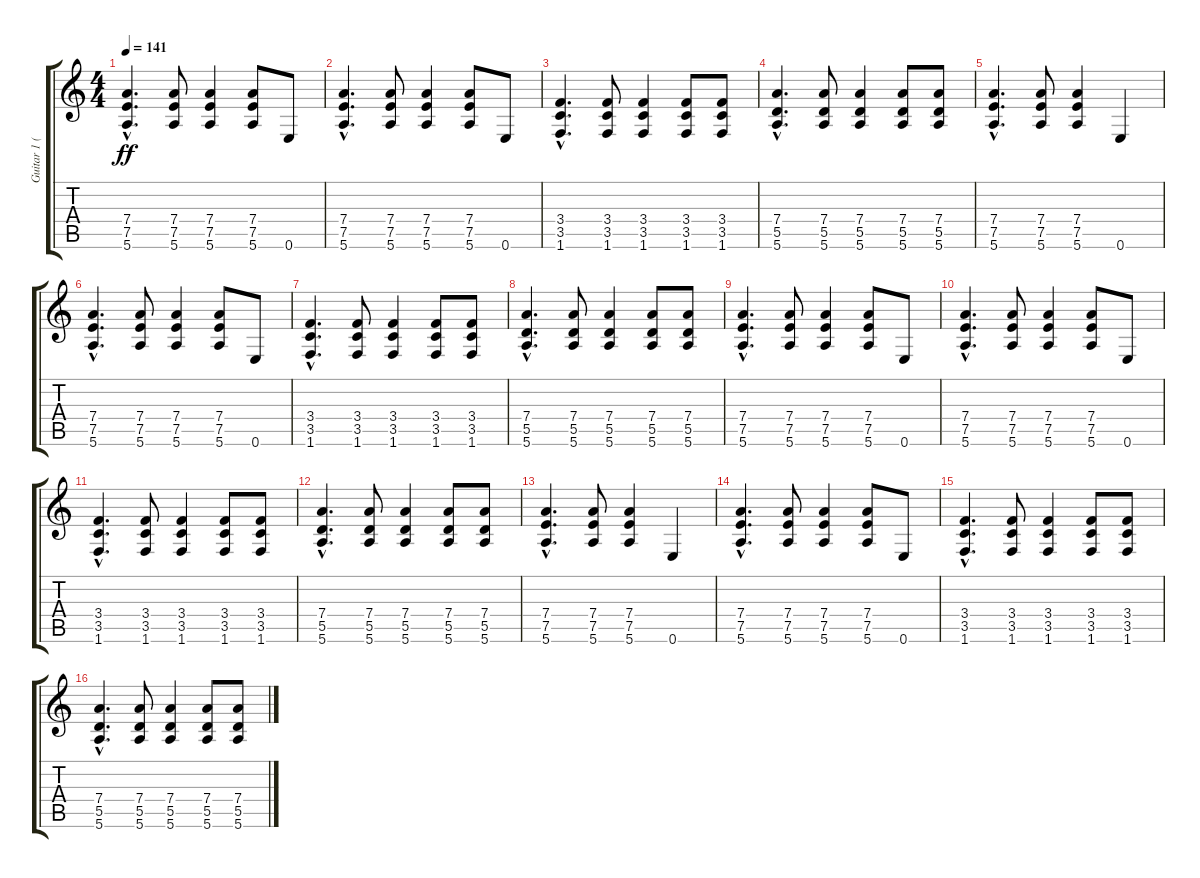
\track ("Guitar 1 (Lead)" "Guitar 1 (") {instrument distortionguitar}
\staff {score tabs}
\tuning (E4 B3 G3 D3 A2 E2) {hide}
\ts (4 4)
\tempo 141
\clef g2
\ks c
(7.4{hac} 7.5{hac} 5.6{hac}).4{d dy ff} (7.4 7.5 5.6).8 (7.4 7.5 5.6).4 (7.4 7.5 5.6).8 0.6.8 |
(7.4{hac} 7.5{hac} 5.6{hac}).4{d} (7.4 7.5 5.6).8 (7.4 7.5 5.6).4 (7.4 7.5 5.6).8 0.6.8 |
(3.4{hac} 3.5{hac} 1.6{hac}).4{d} (3.4 3.5 1.6).8 (3.4 3.5 1.6).4 (3.4 3.5 1.6).8 (3.4 3.5 1.6).8 |
(7.4{hac} 5.5{hac} 5.6{hac}).4{d} (7.4 5.5 5.6).8 (7.4 5.5 5.6).4 (7.4 5.5 5.6).8 (7.4 5.5 5.6).8 |
(7.4{hac} 7.5{hac} 5.6{hac}).4{d} (7.4 7.5 5.6).8 (7.4 7.5 5.6).4 0.6.4 |
(7.4{hac} 7.5{hac} 5.6{hac}).4{d} (7.4 7.5 5.6).8 (7.4 7.5 5.6).4 (7.4 7.5 5.6).8 0.6.8 |
(3.4{hac} 3.5{hac} 1.6{hac}).4{d} (3.4 3.5 1.6).8 (3.4 3.5 1.6).4 (3.4 3.5 1.6).8 (3.4 3.5 1.6).8 |
(7.4{hac} 5.5{hac} 5.6{hac}).4{d} (7.4 5.5 5.6).8 (7.4 5.5 5.6).4 (7.4 5.5 5.6).8 (7.4 5.5 5.6).8 |
(7.4{hac} 7.5{hac} 5.6{hac}).4{d} (7.4 7.5 5.6).8 (7.4 7.5 5.6).4 (7.4 7.5 5.6).8 0.6.8 |
(7.4{hac} 7.5{hac} 5.6{hac}).4{d} (7.4 7.5 5.6).8 (7.4 7.5 5.6).4 (7.4 7.5 5.6).8 0.6.8 |
(3.4{hac} 3.5{hac} 1.6{hac}).4{d} (3.4 3.5 1.6).8 (3.4 3.5 1.6).4 (3.4 3.5 1.6).8 (3.4 3.5 1.6).8 |
(7.4{hac} 5.5{hac} 5.6{hac}).4{d} (7.4 5.5 5.6).8 (7.4 5.5 5.6).4 (7.4 5.5 5.6).8 (7.4 5.5 5.6).8 |
(7.4{hac} 7.5{hac} 5.6{hac}).4{d} (7.4 7.5 5.6).8 (7.4 7.5 5.6).4 0.6.4 |
(7.4{hac} 7.5{hac} 5.6{hac}).4{d} (7.4 7.5 5.6).8 (7.4 7.5 5.6).4 (7.4 7.5 5.6).8 0.6.8 |
(3.4{hac} 3.5{hac} 1.6{hac}).4{d} (3.4 3.5 1.6).8 (3.4 3.5 1.6).4 (3.4 3.5 1.6).8 (3.4 3.5 1.6).8 |
(7.4{hac} 5.5{hac} 5.6{hac}).4{d} (7.4 5.5 5.6).8 (7.4 5.5 5.6).4 (7.4 5.5 5.6).8 (7.4 5.5 5.6).8
